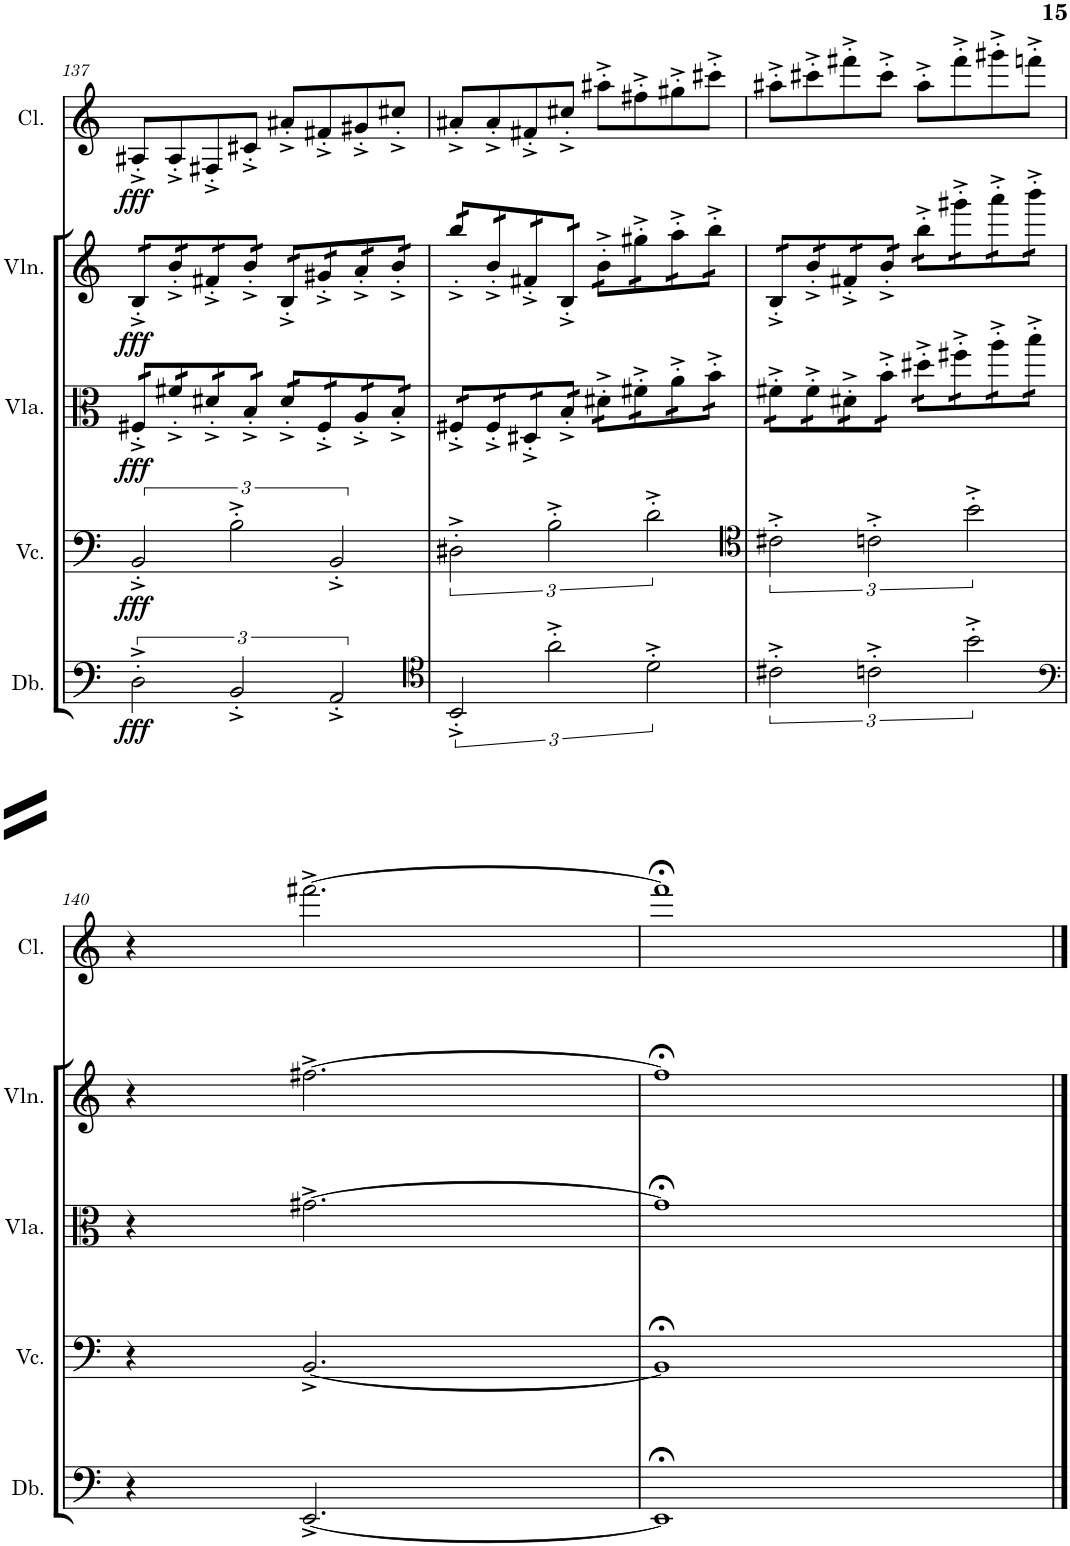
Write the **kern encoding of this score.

**kern	**dynam	**kern	**dynam	**kern	**dynam	**kern	**dynam	**kern	**dynam
*part5	*part5	*part4	*part4	*part3	*part3	*part2	*part2	*part1	*part1
*staff5	*staff5	*staff4	*staff4	*staff3	*staff3	*staff2	*staff2	*staff1	*staff1
*I"Double Bass	*	*I"Violoncello	*	*I"Viola	*	*I"Violin	*	*I"Bb Clarinet	*
*I'Db.	*	*I'Vc.	*	*I'Vla.	*	*I'Vln.	*	*I'Cl.	*
!!LO:PB:g=z
*clefF4	*	*clefF4	*	*clefC3	*	*clefG2	*	*clefG2	*
*Trd7c12	*	*	*	*	*	*	*	*Trd1c2	*
*k[]	*	*k[]	*	*k[]	*	*k[]	*	*k[]	*
*M4/4	*	*M4/4	*	*M4/4	*	*M4/4	*	*M4/4	*
=137	=137	=137	=137	=137	=137	=137	=137	=137	=137
!	!LO:DY:b	!	!LO:DY:b	!	!LO:DY:b	!	!LO:DY:b	!	!LO:DY:b
*	*	*	*	*tremolo	*	*	*	*	*
*	*	*	*	*	*	*tremolo	*	*	*
3D'^\	fff	3BB'^/	fff	16F#X'^/LL	fff	16B'^/LL	fff	8A#X'^/L	fff
.	.	.	.	16F#X'^/	.	16B'^/	.	.	.
.	.	.	.	16f#X'^/	.	16b'^/	.	8A#'^/	.
.	.	.	.	16f#X'^/	.	16b'^/	.	.	.
.	.	.	.	16d#X'^/	.	16f#X'^/	.	8F#X'^/	.
.	.	.	.	16d#X'^/	.	16f#X'^/	.	.	.
3BB'^/	.	3B'^\	.	.	.	.	.	.	.
.	.	.	.	16B'^/	.	16b'^/	.	8c#X'^/J	.
.	.	.	.	16B'^/JJ	.	16b'^/JJ	.	.	.
.	.	.	.	16d#'^/LL	.	16B'^/LL	.	8a#X'^/L	.
.	.	.	.	16d#'^/	.	16B'^/	.	.	.
.	.	.	.	16F#'^/	.	16g#X'^/	.	8f#X'^/	.
3AA'^/	.	3BB'^/	.	.	.	.	.	.	.
.	.	.	.	16F#'^/	.	16g#X'^/	.	.	.
.	.	.	.	16A'^/	.	16a'^/	.	8g#X'^/	.
.	.	.	.	16A'^/	.	16a'^/	.	.	.
.	.	.	.	16B'^/	.	16b'^/	.	8cc#X'^/J	.
.	.	.	.	16B'^/JJ	.	16b'^/JJ	.	.	.
=138	=138	=138	=138	=138	=138	=138	=138	=138	=138
*clefC4	*	*	*	*	*	*	*	*	*
3BB'^/	.	3D#X'^\	.	16F#X'^/LL	.	16bb'^/LL	.	8a#X'^/L	.
.	.	.	.	16F#X'^/	.	16bb'^/	.	.	.
.	.	.	.	16F#'^/	.	16b'^/	.	8a#'^/	.
.	.	.	.	16F#'^/	.	16b'^/	.	.	.
.	.	.	.	16D#X'^/	.	16f#X'^/	.	8f#X'^/	.
.	.	.	.	16D#X'^/	.	16f#X'^/	.	.	.
3a'^\	.	3B'^\	.	.	.	.	.	.	.
.	.	.	.	16B'^/	.	16B'^/	.	8cc#X'^/J	.
.	.	.	.	16B'^/JJ	.	16B'^/JJ	.	.	.
.	.	.	.	16d#X'^\LL	.	16b'^\LL	.	8aa#X'^\L	.
.	.	.	.	16d#X'^\	.	16b'^\	.	.	.
.	.	.	.	16f#X'^\	.	16gg#X'^\	.	8ff#X'^\	.
3d'^\	.	3d'^\	.	.	.	.	.	.	.
.	.	.	.	16f#X'^\	.	16gg#X'^\	.	.	.
.	.	.	.	16a'^\	.	16aa'^\	.	8gg#X'^\	.
.	.	.	.	16a'^\	.	16aa'^\	.	.	.
.	.	.	.	16b'^\	.	16bb'^\	.	8ccc#X'^\J	.
.	.	.	.	16b'^\JJ	.	16bb'^\JJ	.	.	.
=139	=139	=139	=139	=139	=139	=139	=139	=139	=139
*	*	*clefC4	*	*	*	*	*	*	*
3c#X'^\	.	3c#X'^\	.	16f#X'^\LL	.	16B'^/LL	.	8aa#X'^\L	.
.	.	.	.	16f#X'^\	.	16B'^/	.	.	.
.	.	.	.	16f#'^\	.	16b'^/	.	8ccc#X'^\	.
.	.	.	.	16f#'^\	.	16b'^/	.	.	.
.	.	.	.	16d#X'^\	.	16f#X'^/	.	8fff#X'^\	.
.	.	.	.	16d#X'^\	.	16f#X'^/	.	.	.
3cn'^\	.	3cn'^\	.	.	.	.	.	.	.
.	.	.	.	16b'^\	.	16b'^/	.	8ccc#'^\J	.
.	.	.	.	16b'^\JJ	.	16b'^/JJ	.	.	.
.	.	.	.	16dd#X'^\LL	.	16bb'^\LL	.	8aa#'^\L	.
.	.	.	.	16dd#X'^\	.	16bb'^\	.	.	.
.	.	.	.	16ff#X'^\	.	16ggg#X'^\	.	8fff#'^\	.
3b'^\	.	3b'^\	.	.	.	.	.	.	.
.	.	.	.	16ff#X'^\	.	16ggg#X'^\	.	.	.
.	.	.	.	16aa'^\	.	16aaa'^\	.	8ggg#X'^\	.
.	.	.	.	16aa'^\	.	16aaa'^\	.	.	.
.	.	.	.	16bb'^\	.	16bbb'^\	.	8fffn'^\J	.
.	.	.	.	16bb'^\JJ	.	16bbb'^\JJ	.	.	.
*	*	*	*	*	*	*Xtremolo	*	*	*
*	*	*	*	*Xtremolo	*	*	*	*	*
!!LO:LB:g=z
=140	=140	=140	=140	=140	=140	=140	=140	=140	=140
*clefF4	*	*	*	*	*	*	*	*	*
4r	.	4r	.	4r	.	4r	.	4r	.
[2.EE^/	.	[2.BB^/	.	[2.g#X^\	.	[2.ff#X^\	.	[2.fff#X^\	.
=141	=141	=141	=141	=141	=141	=141	=141	=141	=141
1EE;<]	.	1BB;<]	.	1g#;<]	.	1ff#;<]	.	1fff#;<]	.
==	==	==	==	==	==	==	==	==	==
*-	*-	*-	*-	*-	*-	*-	*-	*-	*-
